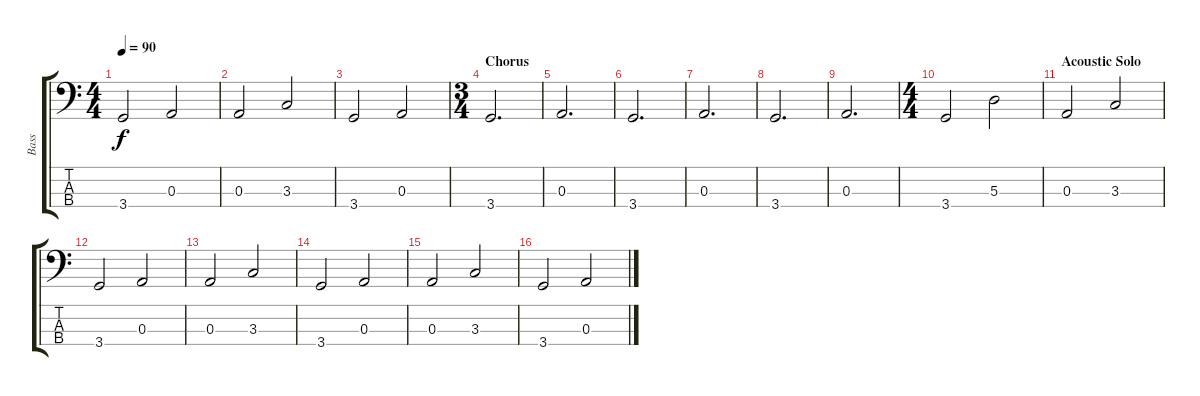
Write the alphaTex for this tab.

\track ("Bass" "Bass") {instrument electricbassfinger}
\staff {score tabs}
\tuning (G2 D2 A1 E1) {hide}
\ts (4 4)
\tempo 90
\clef f4
\ks c
3.4.2{dy f} 0.3.2 |
0.3.2 3.3.2 |
3.4.2 0.3.2 |
\ts (3 4)
\section ("" "Chorus")
3.4.2{d} |
0.3.2{d} |
3.4.2{d} |
0.3.2{d} |
3.4.2{d} |
0.3.2{d} |
\ts (4 4)
3.4.2 5.3.2 |
\section ("" "Acoustic Solo")
0.3.2 3.3.2 |
3.4.2 0.3.2 |
0.3.2 3.3.2 |
3.4.2 0.3.2 |
0.3.2 3.3.2 |
3.4.2 0.3.2
